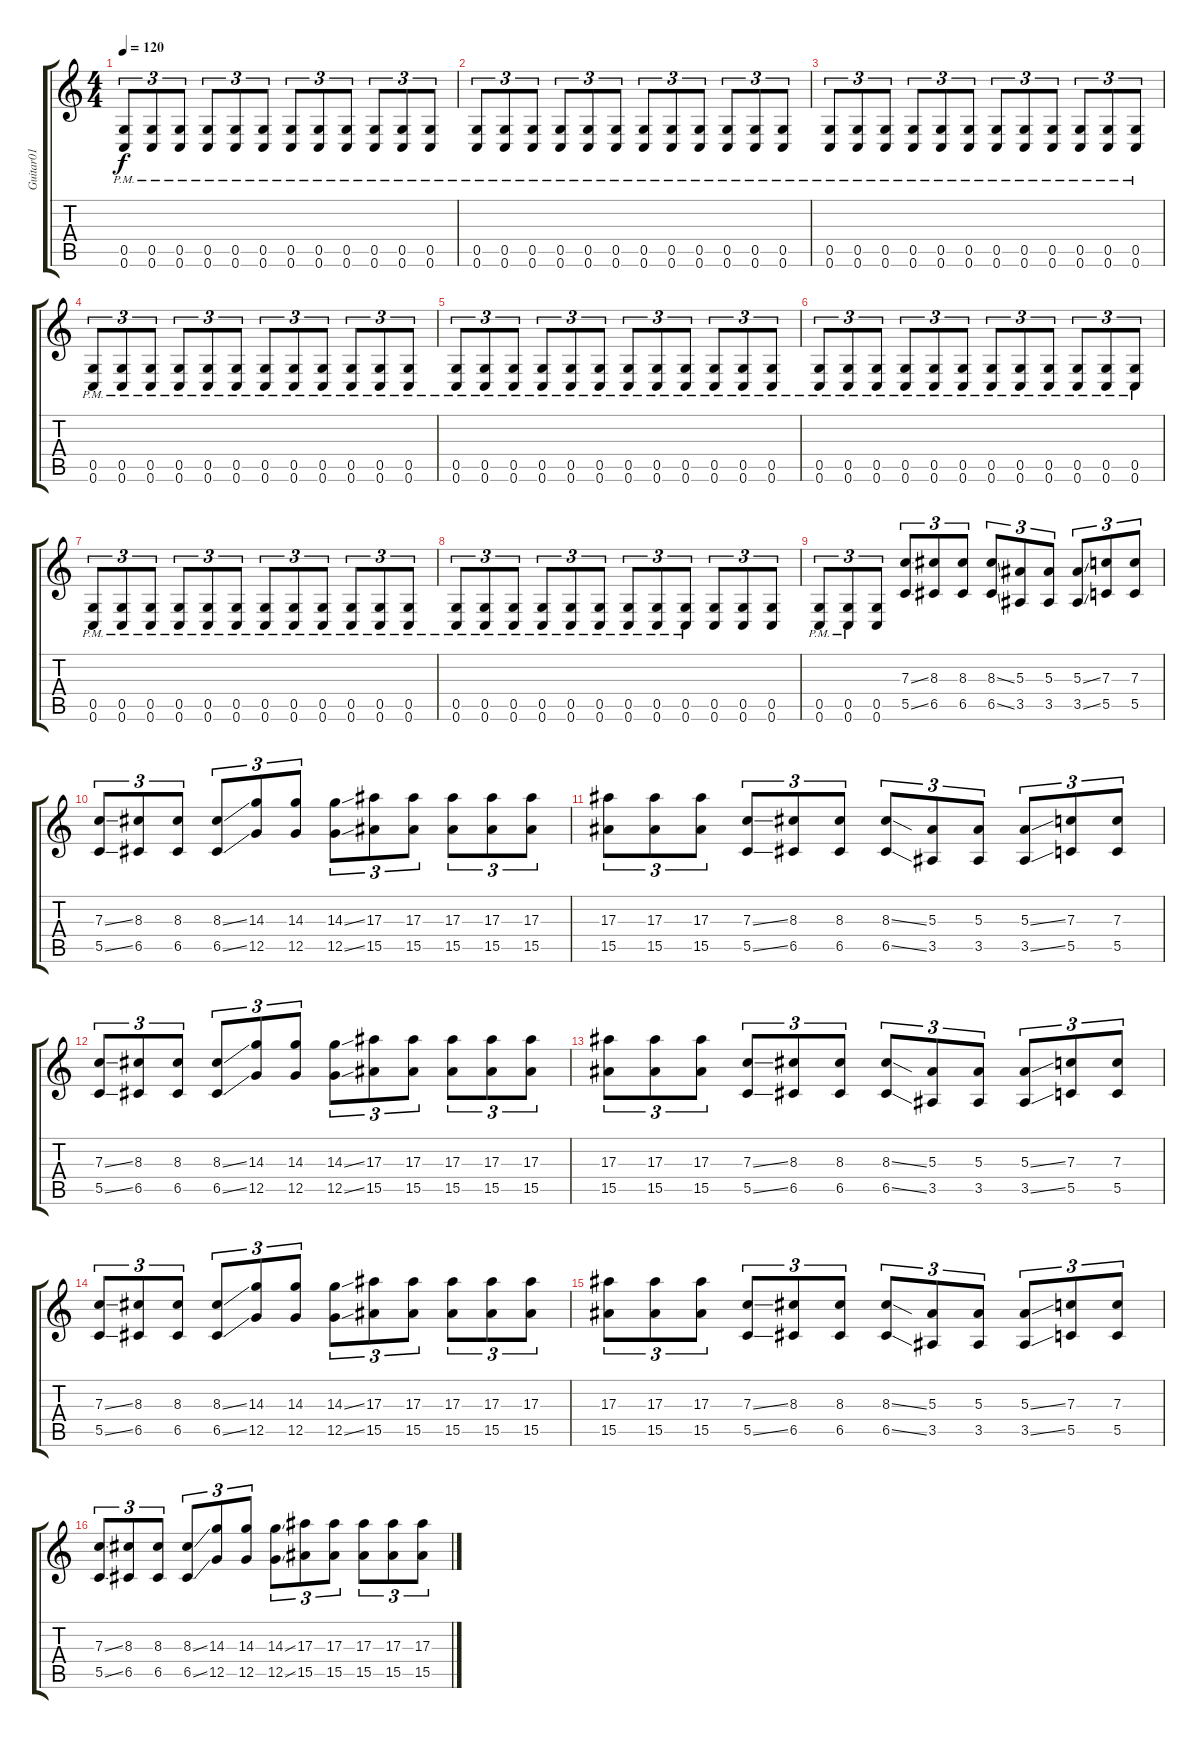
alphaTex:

\track ("Guitar01" "Guitar01") {instrument overdrivenguitar}
\staff {score tabs}
\tuning (D4 A3 F3 C3 G2 C2) {hide}
\ts (4 4)
\tempo 120
\clef g2
\ks c
(0.5{pm} 0.6{pm}).8{tu (3 2) dy f} (0.5{pm} 0.6{pm}).8{tu (3 2)} (0.5{pm} 0.6{pm}).8{tu (3 2)} (0.5{pm} 0.6{pm}).8{tu (3 2)} (0.5{pm} 0.6{pm}).8{tu (3 2)} (0.5{pm} 0.6{pm}).8{tu (3 2)} (0.5{pm} 0.6{pm}).8{tu (3 2)} (0.5{pm} 0.6{pm}).8{tu (3 2)} (0.5{pm} 0.6{pm}).8{tu (3 2)} (0.5{pm} 0.6{pm}).8{tu (3 2)} (0.5{pm} 0.6{pm}).8{tu (3 2)} (0.5{pm} 0.6{pm}).8{tu (3 2)} |
(0.5{pm} 0.6{pm}).8{tu (3 2)} (0.5{pm} 0.6{pm}).8{tu (3 2)} (0.5{pm} 0.6{pm}).8{tu (3 2)} (0.5{pm} 0.6{pm}).8{tu (3 2)} (0.5{pm} 0.6{pm}).8{tu (3 2)} (0.5{pm} 0.6{pm}).8{tu (3 2)} (0.5{pm} 0.6{pm}).8{tu (3 2)} (0.5{pm} 0.6{pm}).8{tu (3 2)} (0.5{pm} 0.6{pm}).8{tu (3 2)} (0.5{pm} 0.6{pm}).8{tu (3 2)} (0.5{pm} 0.6{pm}).8{tu (3 2)} (0.5{pm} 0.6{pm}).8{tu (3 2)} |
(0.5{pm} 0.6{pm}).8{tu (3 2)} (0.5{pm} 0.6{pm}).8{tu (3 2)} (0.5{pm} 0.6{pm}).8{tu (3 2)} (0.5{pm} 0.6{pm}).8{tu (3 2)} (0.5{pm} 0.6{pm}).8{tu (3 2)} (0.5{pm} 0.6{pm}).8{tu (3 2)} (0.5{pm} 0.6{pm}).8{tu (3 2)} (0.5{pm} 0.6{pm}).8{tu (3 2)} (0.5{pm} 0.6{pm}).8{tu (3 2)} (0.5{pm} 0.6{pm}).8{tu (3 2)} (0.5{pm} 0.6{pm}).8{tu (3 2)} (0.5{pm} 0.6{pm}).8{tu (3 2)} |
(0.5{pm} 0.6{pm}).8{tu (3 2)} (0.5{pm} 0.6{pm}).8{tu (3 2)} (0.5{pm} 0.6{pm}).8{tu (3 2)} (0.5{pm} 0.6{pm}).8{tu (3 2)} (0.5{pm} 0.6{pm}).8{tu (3 2)} (0.5{pm} 0.6{pm}).8{tu (3 2)} (0.5{pm} 0.6{pm}).8{tu (3 2)} (0.5{pm} 0.6{pm}).8{tu (3 2)} (0.5{pm} 0.6{pm}).8{tu (3 2)} (0.5{pm} 0.6{pm}).8{tu (3 2)} (0.5{pm} 0.6{pm}).8{tu (3 2)} (0.5{pm} 0.6{pm}).8{tu (3 2)} |
(0.5{pm} 0.6{pm}).8{tu (3 2)} (0.5{pm} 0.6{pm}).8{tu (3 2)} (0.5{pm} 0.6{pm}).8{tu (3 2)} (0.5{pm} 0.6{pm}).8{tu (3 2)} (0.5{pm} 0.6{pm}).8{tu (3 2)} (0.5{pm} 0.6{pm}).8{tu (3 2)} (0.5{pm} 0.6{pm}).8{tu (3 2)} (0.5{pm} 0.6{pm}).8{tu (3 2)} (0.5{pm} 0.6{pm}).8{tu (3 2)} (0.5{pm} 0.6{pm}).8{tu (3 2)} (0.5{pm} 0.6{pm}).8{tu (3 2)} (0.5{pm} 0.6{pm}).8{tu (3 2)} |
(0.5{pm} 0.6{pm}).8{tu (3 2)} (0.5{pm} 0.6{pm}).8{tu (3 2)} (0.5{pm} 0.6{pm}).8{tu (3 2)} (0.5{pm} 0.6{pm}).8{tu (3 2)} (0.5{pm} 0.6{pm}).8{tu (3 2)} (0.5{pm} 0.6{pm}).8{tu (3 2)} (0.5{pm} 0.6{pm}).8{tu (3 2)} (0.5{pm} 0.6{pm}).8{tu (3 2)} (0.5{pm} 0.6{pm}).8{tu (3 2)} (0.5{pm} 0.6{pm}).8{tu (3 2)} (0.5{pm} 0.6{pm}).8{tu (3 2)} (0.5{pm} 0.6{pm}).8{tu (3 2)} |
(0.5{pm} 0.6{pm}).8{tu (3 2)} (0.5{pm} 0.6{pm}).8{tu (3 2)} (0.5{pm} 0.6{pm}).8{tu (3 2)} (0.5{pm} 0.6{pm}).8{tu (3 2)} (0.5{pm} 0.6{pm}).8{tu (3 2)} (0.5{pm} 0.6{pm}).8{tu (3 2)} (0.5{pm} 0.6{pm}).8{tu (3 2)} (0.5{pm} 0.6{pm}).8{tu (3 2)} (0.5{pm} 0.6{pm}).8{tu (3 2)} (0.5{pm} 0.6{pm}).8{tu (3 2)} (0.5{pm} 0.6{pm}).8{tu (3 2)} (0.5{pm} 0.6{pm}).8{tu (3 2)} |
(0.5{pm} 0.6{pm}).8{tu (3 2)} (0.5{pm} 0.6{pm}).8{tu (3 2)} (0.5{pm} 0.6{pm}).8{tu (3 2)} (0.5{pm} 0.6{pm}).8{tu (3 2)} (0.5{pm} 0.6{pm}).8{tu (3 2)} (0.5{pm} 0.6{pm}).8{tu (3 2)} (0.5 0.6{pm}).8{tu (3 2)} (0.5 0.6{pm}).8{tu (3 2)} (0.5 0.6{pm}).8{tu (3 2)} (0.5 0.6).8{tu (3 2)} (0.5 0.6).8{tu (3 2)} (0.5 0.6).8{tu (3 2)} |
(0.5{pm} 0.6{pm}).8{tu (3 2)} (0.5{pm} 0.6{pm}).8{tu (3 2)} (0.5 0.6).8{tu (3 2)} (7.3{ss} 5.5{ss}).8{tu (3 2)} (8.3 6.5).8{tu (3 2)} (8.3 6.5).8{tu (3 2)} (8.3{ss} 6.5{ss}).8{tu (3 2)} (5.3 3.5).8{tu (3 2)} (5.3 3.5).8{tu (3 2)} (5.3{ss} 3.5{ss}).8{tu (3 2)} (7.3 5.5).8{tu (3 2)} (7.3 5.5).8{tu (3 2)} |
(7.3{ss} 5.5{ss}).8{tu (3 2)} (8.3 6.5).8{tu (3 2)} (8.3 6.5).8{tu (3 2)} (8.3{ss} 6.5{ss}).8{tu (3 2)} (14.3 12.5).8{tu (3 2)} (14.3 12.5).8{tu (3 2)} (14.3{ss} 12.5{ss}).8{tu (3 2)} (17.3 15.5).8{tu (3 2)} (17.3 15.5).8{tu (3 2)} (17.3 15.5).8{tu (3 2)} (17.3 15.5).8{tu (3 2)} (17.3 15.5).8{tu (3 2)} |
(17.3 15.5).8{tu (3 2)} (17.3 15.5).8{tu (3 2)} (17.3 15.5).8{tu (3 2)} (7.3{ss} 5.5{ss}).8{tu (3 2)} (8.3 6.5).8{tu (3 2)} (8.3 6.5).8{tu (3 2)} (8.3{ss} 6.5{ss}).8{tu (3 2)} (5.3 3.5).8{tu (3 2)} (5.3 3.5).8{tu (3 2)} (5.3{ss} 3.5{ss}).8{tu (3 2)} (7.3 5.5).8{tu (3 2)} (7.3 5.5).8{tu (3 2)} |
(7.3{ss} 5.5{ss}).8{tu (3 2)} (8.3 6.5).8{tu (3 2)} (8.3 6.5).8{tu (3 2)} (8.3{ss} 6.5{ss}).8{tu (3 2)} (14.3 12.5).8{tu (3 2)} (14.3 12.5).8{tu (3 2)} (14.3{ss} 12.5{ss}).8{tu (3 2)} (17.3 15.5).8{tu (3 2)} (17.3 15.5).8{tu (3 2)} (17.3 15.5).8{tu (3 2)} (17.3 15.5).8{tu (3 2)} (17.3 15.5).8{tu (3 2)} |
(17.3 15.5).8{tu (3 2)} (17.3 15.5).8{tu (3 2)} (17.3 15.5).8{tu (3 2)} (7.3{ss} 5.5{ss}).8{tu (3 2)} (8.3 6.5).8{tu (3 2)} (8.3 6.5).8{tu (3 2)} (8.3{ss} 6.5{ss}).8{tu (3 2)} (5.3 3.5).8{tu (3 2)} (5.3 3.5).8{tu (3 2)} (5.3{ss} 3.5{ss}).8{tu (3 2)} (7.3 5.5).8{tu (3 2)} (7.3 5.5).8{tu (3 2)} |
(7.3{ss} 5.5{ss}).8{tu (3 2)} (8.3 6.5).8{tu (3 2)} (8.3 6.5).8{tu (3 2)} (8.3{ss} 6.5{ss}).8{tu (3 2)} (14.3 12.5).8{tu (3 2)} (14.3 12.5).8{tu (3 2)} (14.3{ss} 12.5{ss}).8{tu (3 2)} (17.3 15.5).8{tu (3 2)} (17.3 15.5).8{tu (3 2)} (17.3 15.5).8{tu (3 2)} (17.3 15.5).8{tu (3 2)} (17.3 15.5).8{tu (3 2)} |
(17.3 15.5).8{tu (3 2)} (17.3 15.5).8{tu (3 2)} (17.3 15.5).8{tu (3 2)} (7.3{ss} 5.5{ss}).8{tu (3 2)} (8.3 6.5).8{tu (3 2)} (8.3 6.5).8{tu (3 2)} (8.3{ss} 6.5{ss}).8{tu (3 2)} (5.3 3.5).8{tu (3 2)} (5.3 3.5).8{tu (3 2)} (5.3{ss} 3.5{ss}).8{tu (3 2)} (7.3 5.5).8{tu (3 2)} (7.3 5.5).8{tu (3 2)} |
(7.3{ss} 5.5{ss}).8{tu (3 2)} (8.3 6.5).8{tu (3 2)} (8.3 6.5).8{tu (3 2)} (8.3{ss} 6.5{ss}).8{tu (3 2)} (14.3 12.5).8{tu (3 2)} (14.3 12.5).8{tu (3 2)} (14.3{ss} 12.5{ss}).8{tu (3 2)} (17.3 15.5).8{tu (3 2)} (17.3 15.5).8{tu (3 2)} (17.3 15.5).8{tu (3 2)} (17.3 15.5).8{tu (3 2)} (17.3 15.5).8{tu (3 2)}
